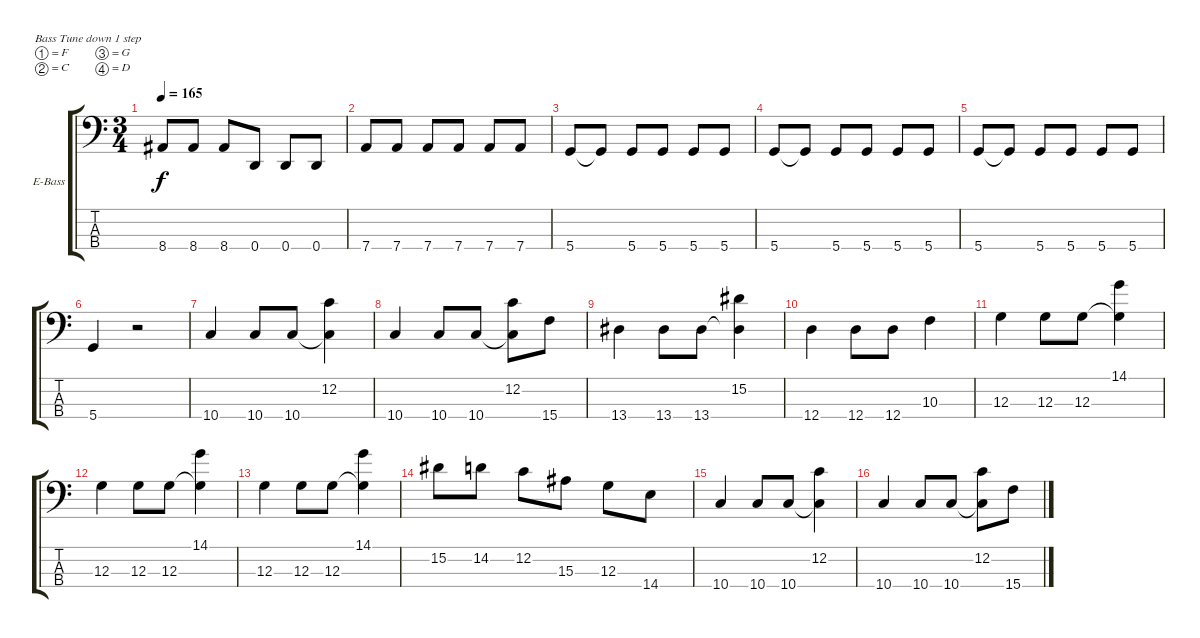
\bracketExtendMode groupsimilarinstruments
\firstSystemTrackNameOrientation horizontal
\otherSystemsTrackNameOrientation horizontal
\track ("Electric Bass" "E-Bass") {instrument electricbassfinger}
\staff {score tabs}
\tuning (F2 C2 G1 D1)
\ts (3 4)
\tempo 165
\clef f4
\ks c
8.4.8{dy f} 8.4.8 8.4.8 0.4.8 0.4.8 0.4.8 |
7.4.8 7.4.8 7.4.8 7.4.8 7.4.8 7.4.8 |
5.4.8 5.4{t}.8 5.4.8 5.4.8 5.4.8 5.4.8 |
5.4.8 5.4{t}.8 5.4.8 5.4.8 5.4.8 5.4.8 |
5.4.8 5.4{t}.8 5.4.8 5.4.8 5.4.8 5.4.8 |
5.4.4 r.2 |
10.4.4 10.4.8 10.4.8 (12.2 10.4{t}).4 |
10.4.4 10.4.8 10.4.8 (12.2 10.4{t}).8 15.4.8 |
13.4.4 13.4.8 13.4.8 (15.2 13.4{t}).4 |
12.4.4 12.4.8 12.4.8 10.3.4 |
12.3.4 12.3.8 12.3.8 (14.1 12.3{t}).4 |
12.3.4 12.3.8 12.3.8 (14.1 12.3{t}).4 |
12.3.4 12.3.8 12.3.8 (14.1 12.3{t}).4 |
15.2.8 14.2.8 12.2.8 15.3.8 12.3.8 14.4.8 |
10.4.4 10.4.8 10.4.8 (12.2 10.4{t}).4 |
10.4.4 10.4.8 10.4.8 (12.2 10.4{t}).8 15.4.8
